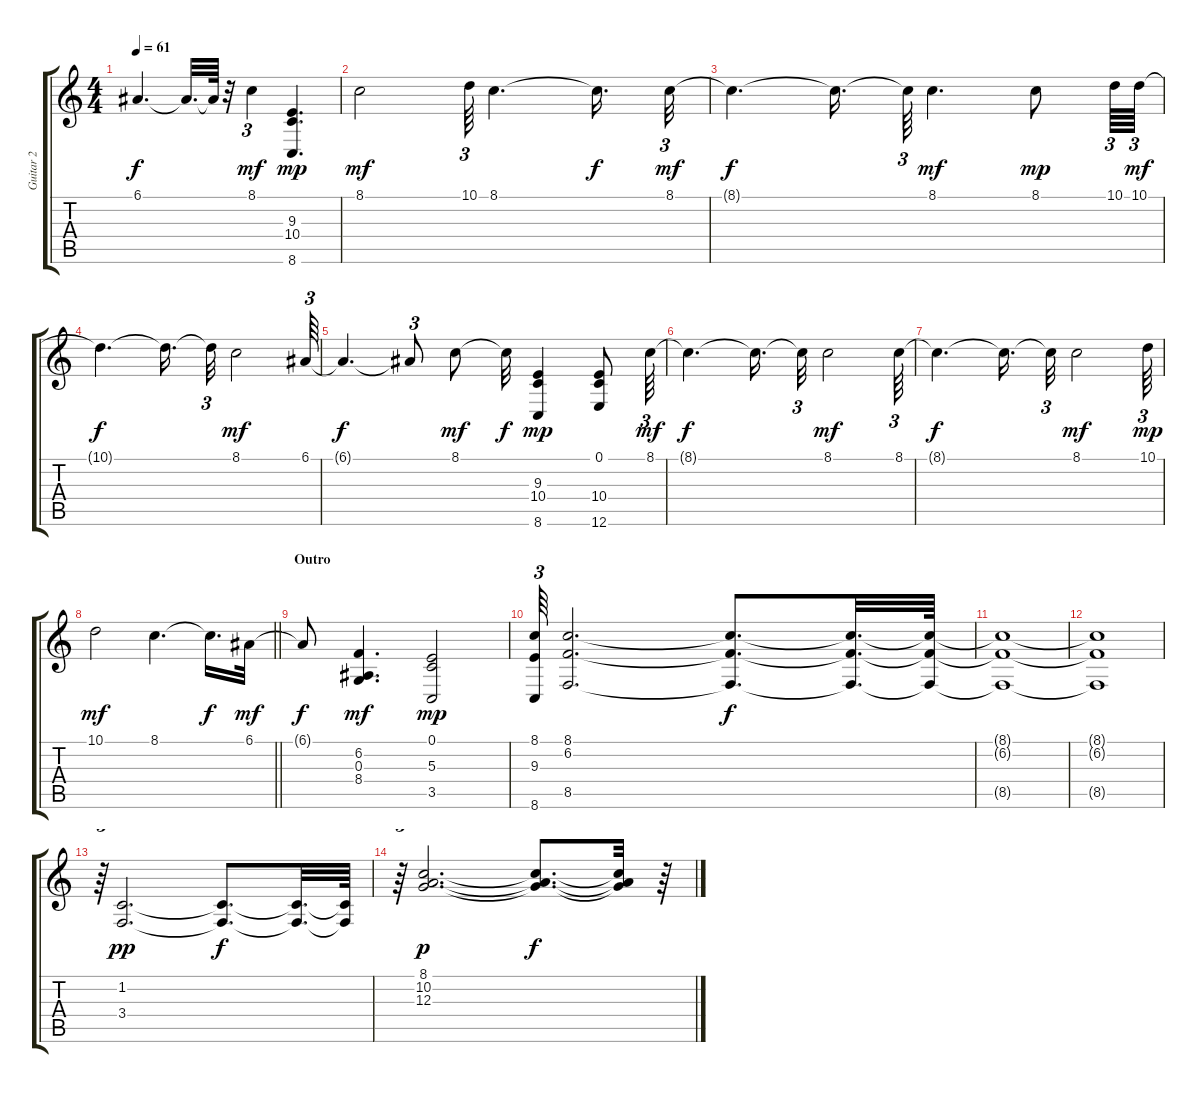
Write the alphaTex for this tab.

\track ("Guitar 2" "Guitar 2") {instrument stringensemble2}
\staff {score tabs}
\tuning (E4 B3 G3 D3 A2 E2) {hide}
\ts (4 4)
\tempo 61
\clef g2
\ks c
6.1{t}.4{d dy f} 6.1{t}.32{d} 6.1{t}.64 r.32 8.1.4{tu (3 2) dy mf} (9.3 10.4 8.6).4{d dy mp} |
8.1.2{dy mf} 10.1.64{tu (3 2)} 8.1.4{d} 8.1{t}.16{d dy f} 8.1.32{tu (3 2) dy mf} |
8.1{t}.4{d dy f} 8.1{t}.16{d} 8.1{t}.64{tu (3 2)} 8.1.4{d dy mf} 8.1.8{dy mp} 10.1.64{tu (3 2)} 10.1.64{tu (3 2) dy mf} |
10.1{t}.4{d dy f} 10.1{t}.16{d} 10.1{t}.32{tu (3 2)} 8.1.2{dy mf} 6.1.64{tu (3 2)} |
6.1{t}.4{d dy f} 6.1{t}.8{tu (3 2)} 8.1.8{dy mf} 8.1{t}.32{dy f} (9.3 10.4 8.6).4{dy mp} (0.1 10.4 12.6).8 8.1.64{tu (3 2) dy mf} |
8.1{t}.4{d dy f} 8.1{t}.16{d} 8.1{t}.32{tu (3 2)} 8.1.2{dy mf} 8.1.64{tu (3 2)} |
8.1{t}.4{d dy f} 8.1{t}.16{d} 8.1{t}.32{tu (3 2)} 8.1.2{dy mf} 10.1.64{tu (3 2) dy mp} |
\barLineRight lightlight
10.1.2{dy mf} 8.1.4{d} 8.1{t}.16{d dy f} 6.1.32{dy mf} |
\section ("" "Outro")
6.1{t}.8{dy f} (6.2 0.3 8.4).4{d dy mf} (0.1 5.3 3.5).2{dy mp} |
(8.1 9.3 8.6).64{tu (3 2) balance 8 instrument stringensemble2} (8.1 6.2 8.5).2{d} (8.1{t} 6.2{t} 8.5{t}).8{d dy f} (8.1{t} 6.2{t} 8.5{t}).32{d} (8.1{t} 6.2{t} 8.5{t}).64 |
(8.1{t} 6.2{t} 8.5{t}).1 |
(8.1{t} 6.2{t} 8.5{t}).1 |
r.64{tu (3 2)} (1.2 3.4).2{d dy pp} (1.2{t} 3.4{t}).8{d dy f} (1.2{t} 3.4{t}).32{d} (1.2{t} 3.4{t}).64 |
r.64{tu (3 2)} (8.1 10.2 12.3).2{d dy p} (8.1{t} 10.2{t} 12.3{t}).8{d dy f} (8.1{t} 10.2{t} 12.3{t}).32 r.64
